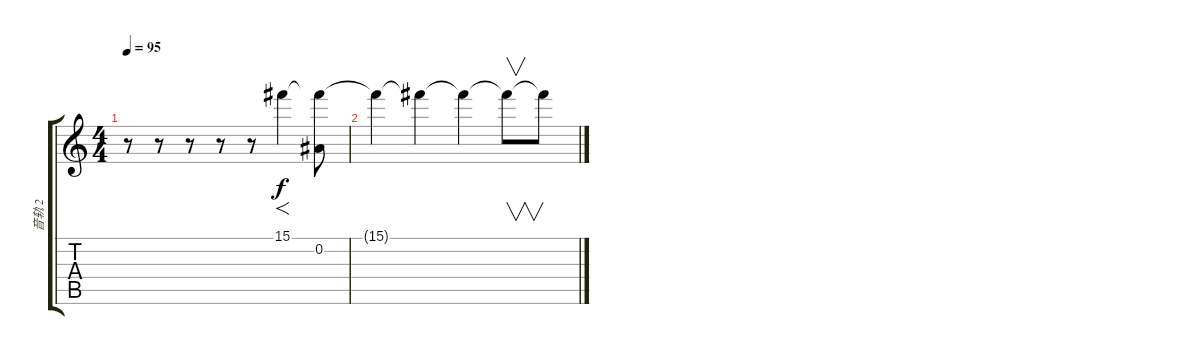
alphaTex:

\track ("音轨 2" "音轨 2") {instrument distortionguitar}
\staff {score tabs}
\tuning (Eb4 Bb3 Gb3 Db3 Ab2 Eb2) {hide}
\ts (4 4)
\tempo 95
\clef g2
\ks c
r.8{dy f} r.8 r.8 r.8 r.8 15.1.4{f} (15.1{t} 0.2).8 |
15.1{t}.4 15.1{t}.4 15.1{t}.4 15.1{t}.8{v} 15.1{t}.8
